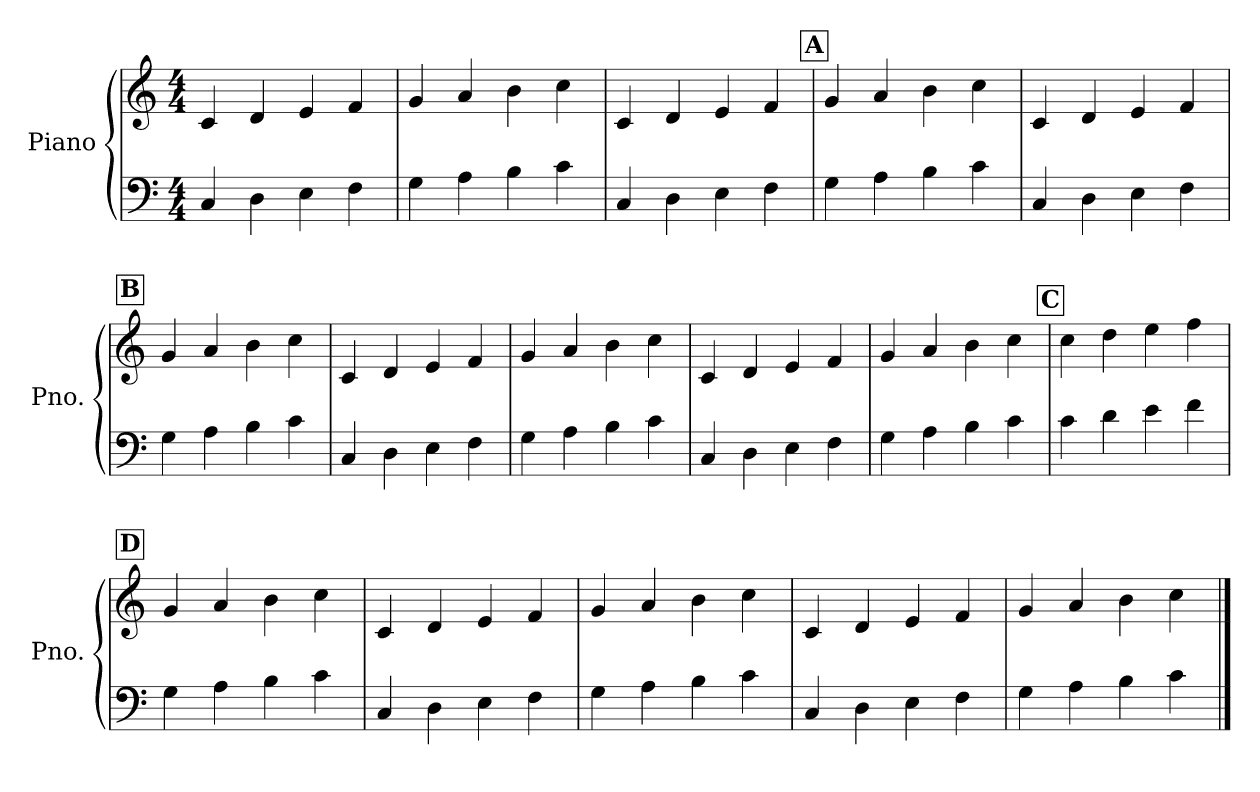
**kern	**kern
*part1	*part1
*staff2	*staff1
*I"Piano	*
*I'Pno.	*
*clefF4	*clefG2
*k[]	*k[]
*M4/4	*M4/4
=1	=1
4C/	4c/
4D\	4d/
4E\	4e/
4F\	4f/
=2	=2
4G\	4g/
4A\	4a/
4B\	4b\
4c\	4cc\
=3	=3
4C/	4c/
4D\	4d/
4E\	4e/
4F\	4f/
!!LO:REH:place=s1:a:B:fs=14:t=A
=4	=4
4G\	4g/
4A\	4a/
4B\	4b\
4c\	4cc\
=5	=5
4C/	4c/
4D\	4d/
4E\	4e/
4F\	4f/
!!LO:REH:place=s1:a:B:fs=14:t=B
=6	=6
4G\	4g/
4A\	4a/
4B\	4b\
4c\	4cc\
=7	=7
4C/	4c/
4D\	4d/
4E\	4e/
4F\	4f/
=8	=8
4G\	4g/
4A\	4a/
4B\	4b\
4c\	4cc\
=9	=9
4C/	4c/
4D\	4d/
4E\	4e/
4F\	4f/
=10	=10
4G\	4g/
4A\	4a/
4B\	4b\
4c\	4cc\
!!LO:REH:place=s1:a:B:fs=14:t=C
=11	=11
4c\	4cc\
4d\	4dd\
4e\	4ee\
4f\	4ff\
!!LO:REH:place=s1:a:B:fs=14:t=D
=12	=12
4G\	4g/
4A\	4a/
4B\	4b\
4c\	4cc\
=13	=13
4C/	4c/
4D\	4d/
4E\	4e/
4F\	4f/
=14	=14
4G\	4g/
4A\	4a/
4B\	4b\
4c\	4cc\
=15	=15
4C/	4c/
4D\	4d/
4E\	4e/
4F\	4f/
=16	=16
4G\	4g/
4A\	4a/
4B\	4b\
4c\	4cc\
==	==
*-	*-
